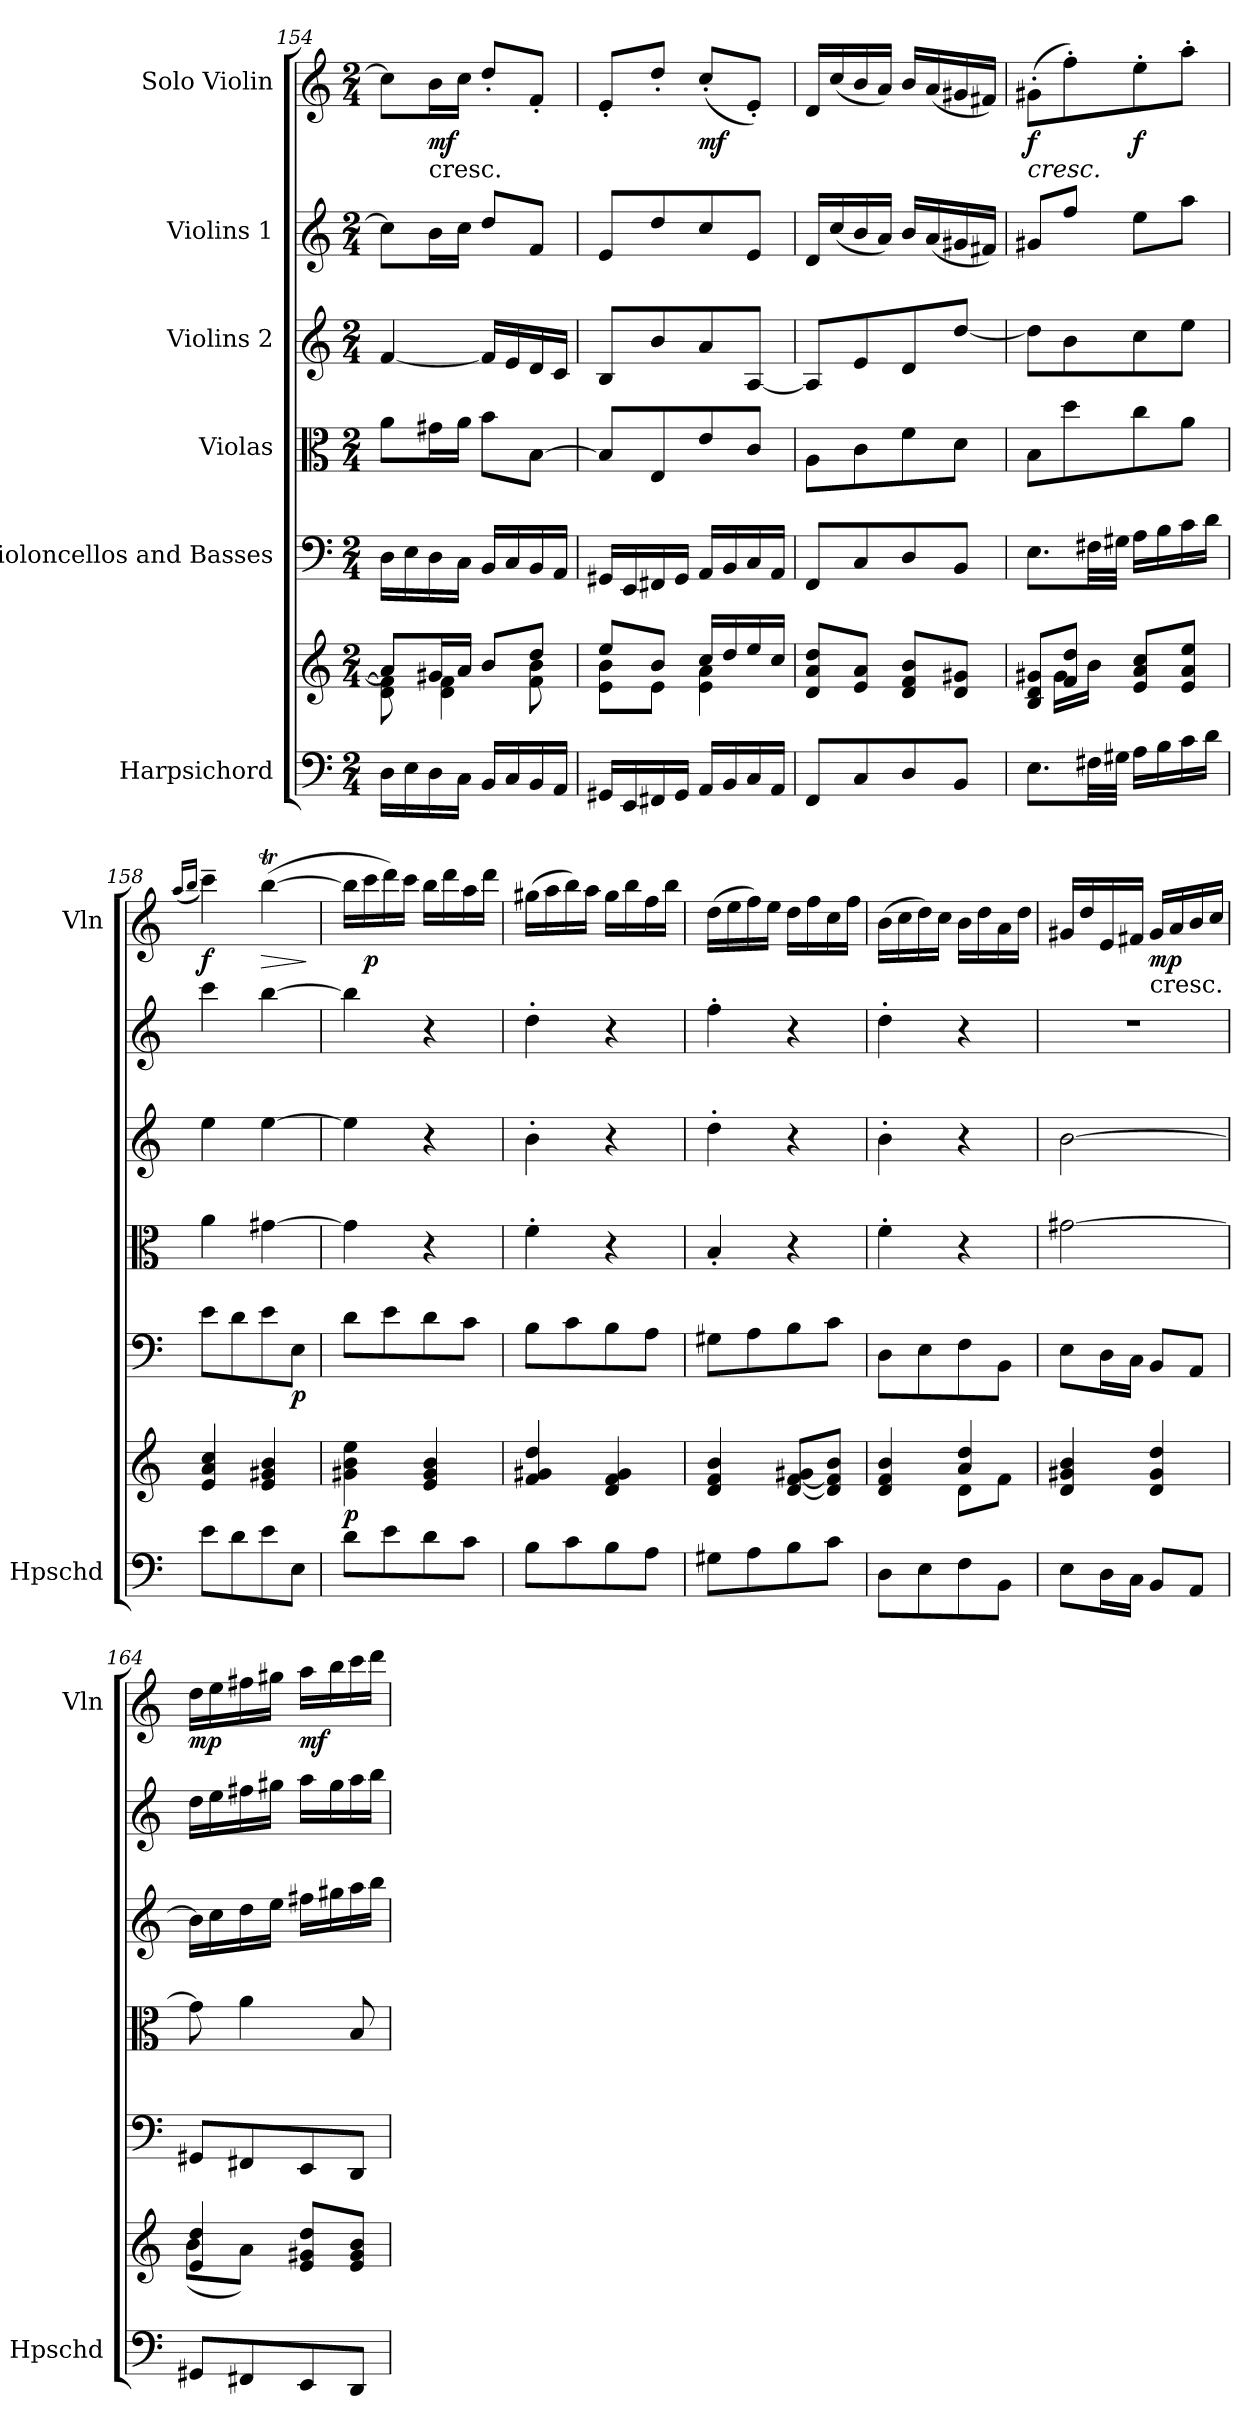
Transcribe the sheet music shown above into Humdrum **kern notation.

**kern	**kern	**dynam	**kern	**dynam	**kern	**kern	**kern	**kern	**dynam
*part6	*part6	*part6	*part5	*part5	*part4	*part3	*part2	*part1	*part1
*staff7	*staff6	*staff6/7	*staff5	*staff5	*staff4	*staff3	*staff2	*staff1	*staff1
*I"Harpsichord	*	*	*I"Violoncellos  and Basses	*	*I"Violas	*I"Violins 2	*I"Violins 1	*I"Solo Violin	*
*I'Hpschd	*	*	*	*	*	*	*	*I'Vln	*
*clefF4	*clefG2	*	*clefF4	*	*clefC3	*clefG2	*clefG2	*clefG2	*
*k[]	*k[]	*	*k[]	*	*k[]	*k[]	*k[]	*k[]	*
*C:	*C:	*	*C:	*	*C:	*C:	*C:	*C:	*
*M2/4	*M2/4	*	*M2/4	*	*M2/4	*M2/4	*M2/4	*M2/4	*
=154	=154	=154	=154	=154	=154	=154	=154	=154	=154
*	*^	*	*	*	*	*	*	*	*
16D\LL	8a/L]	8d\ 8f\]	.	16D\LL	.	8a\L	[4f/	8cc\L]	8cc\L]	.
16E\	.	.	.	16E\	.	.	.	.	.	.
!	!	!	!	!	!	!	!	!	!LO:TX:b:t=cresc.	!
!	!	!	!	!	!	!	!	!	!	!LO:DY:b
16D\	16g#X/L	4d\ 4f\	.	16D\	.	16g#X\L	.	16b\L	16b\L	mf
16C\JJ	16a/JJ	.	.	16C\JJ	.	16a\JJ	.	16cc\JJ	16cc\JJ	.
16BB/LL	8b/L	.	.	16BB/LL	.	8b\L	16f/LL]	8dd/L	8dd'/L	.
16C/	.	.	.	16C/	.	.	16e/	.	.	.
16BB/	8dd/J	8f\ 8b\	.	16BB/	.	[8B\J	16d/	8f/J	8f'/J	.
16AA/JJ	.	.	.	16AA/JJ	.	.	16c/JJ	.	.	.
=155	=155	=155	=155	=155	=155	=155	=155	=155	=155	=155
16GG#X/LL	8ee/L	8e\ 8b\L	.	16GG#X/LL	.	8B/L]	8B/L	8e/L	8e'/L	.
16EE/	.	.	.	16EE/	.	.	.	.	.	.
16FF#X/	8b/J	8e\J	.	16FF#X/	.	8E/	8b/	8dd/	8dd'/J	.
16GG#/JJ	.	.	.	16GG#/JJ	.	.	.	.	.	.
!	!	!	!	!	!	!	!	!	!	!LO:DY:b
16AA/LL	16cc/LL	4e\ 4a\	.	16AA/LL	.	8e/	8a/	8cc/	(8cc'/L	mf
16BB/	16dd/	.	.	16BB/	.	.	.	.	.	.
16C/	16ee/	.	.	16C/	.	8c/J	[8A/J	8e/J	8e'/J)	.
16AA/JJ	16cc/JJ	.	.	16AA/JJ	.	.	.	.	.	.
*	*v	*v	*	*	*	*	*	*	*	*
!!LO:PB:g=z
=156	=156	=156	=156	=156	=156	=156	=156	=156	=156
8FF/L	8d/ 8a/ 8dd/L	.	8FF/L	.	8A\L	8A/L]	16d/LL	16d/LL	.
.	.	.	.	.	.	.	(16cc/	(16cc/	.
8C/	8e/ 8a/J	.	8C/	.	8c\	8e/	16b/	16b/	.
.	.	.	.	.	.	.	16a/JJ)	16a/JJ)	.
8D/	8d/ 8f/ 8b/L	.	8D/	.	8f\	8d/	16b/LL	16b/LL	.
.	.	.	.	.	.	.	(16a/	(16a/	.
8BB/J	8d/ 8g#X/J	.	8BB/J	.	8d\J	[8dd/J	16g#X/	16g#X/	.
.	.	.	.	.	.	.	16f#X/JJ)	16f#X/JJ)	.
=157	=157	=157	=157	=157	=157	=157	=157	=157	=157
*	*^	*	*	*	*	*	*	*	*
!	!	!	!	!	!	!	!	!	!	!LO:HP:b
!	!	!	!	!	!	!	!	!	!	!LO:DY:n=1:b
8.E\L	8B/ 8d/ 8g#X/L	8ryy	.	8.E\L	.	8B\L	8dd\L]	8g#X/L	(8g#X'\L	< f
.	8f/ 8dd/J	16g#\LL	.	.	.	8dd\	8b\	8ff/J	8ff'\)	.
32F#X\LL	.	16b\JJ	.	32F#X\LL	.	.	.	.	.	.
32G#X\JJJ	.	.	.	32G#X\JJJ	.	.	.	.	.	.
!	!	!	!	!	!	!	!	!	!	!LO:DY:n=2:b
16A\LL	8e/ 8a/ 8cc/L	4ryy	.	16A\LL	.	8cc\	8cc\	8ee\L	8ee'\	f
16B\	.	.	.	16B\	.	.	.	.	.	.
16c\	8e/ 8a/ 8ee/J	.	.	16c\	.	8a\J	8ee\J	8aa\J	8aa'\J	.
16d\JJ	.	.	.	16d\JJ	.	.	.	.	.	.
*	*v	*v	*	*	*	*	*	*	*	*
.	.	.	.	.	.	.	.	.	[
!!LO:PB:g=z
=158	=158	=158	=158	=158	=158	=158	=158	=158	=158
.	.	.	.	.	.	.	.	(16qaa/LL	.
.	.	.	.	.	.	.	.	16qbb/JJ	.
!	!	!	!	!	!	!	!	!	!LO:DY:b
8e\L	4e/ 4a/ 4cc/	.	8e\L	.	4a\	4ee\	4ccc\	4ccc~\)	f
8d\	.	.	8d\	.	.	.	.	.	.
!	!	!	!	!	!	!	!	!	!LO:HP:b
8e\	4e/ 4g#X/ 4b/	.	8e\	.	[4g#X\	[4ee\	[4bb\	([4bbt\	>
!	!	!	!	!LO:DY:b	!	!	!	!	!
8E\J	.	.	8E\J	p	.	.	.	.	.
.	.	.	.	.	.	.	.	.	]
=159	=159	=159	=159	=159	=159	=159	=159	=159	=159
!	!	!LO:DY:b	!	!	!	!	!	!	!
8d\L	4g#X\ 4b\ 4ee\	p	8d\L	.	4g#\]	4ee\]	4bb\]	16bb\LL]	.
!	!	!	!	!	!	!	!	!	!LO:DY:b
.	.	.	.	.	.	.	.	16ccc\	p
8e\	.	.	8e\	.	.	.	.	16ddd\)	.
.	.	.	.	.	.	.	.	16ccc\JJ	.
8d\	4e/ 4g#/ 4b/	.	8d\	.	4r	4r	4r	16bb\LL	.
.	.	.	.	.	.	.	.	16ddd\	.
8c\J	.	.	8c\J	.	.	.	.	16aa\	.
.	.	.	.	.	.	.	.	16ddd\JJ	.
!!LO:PB:g=z
=160	=160	=160	=160	=160	=160	=160	=160	=160	=160
8B\L	4f/ 4g#X/ 4dd/	.	8B\L	.	4f'\	4b'\	4dd'\	(16gg#X\LL	.
.	.	.	.	.	.	.	.	16aa\	.
8c\	.	.	8c\	.	.	.	.	16bb\)	.
.	.	.	.	.	.	.	.	16aa\JJ	.
8B\	4d/ 4f/ 4g#/	.	8B\	.	4r	4r	4r	16gg#\LL	.
.	.	.	.	.	.	.	.	16bb\	.
8A\J	.	.	8A\J	.	.	.	.	16ff\	.
.	.	.	.	.	.	.	.	16bb\JJ	.
=161	=161	=161	=161	=161	=161	=161	=161	=161	=161
8G#X\L	4d/ 4f/ 4b/	.	8G#X\L	.	4B'/	4dd'\	4ff'\	(16dd\LL	.
.	.	.	.	.	.	.	.	16ee\	.
8A\	.	.	8A\	.	.	.	.	16ff\)	.
.	.	.	.	.	.	.	.	16ee\JJ	.
8B\	[8d/ [8f/ 8g#X/L	.	8B\	.	4r	4r	4r	16dd\LL	.
.	.	.	.	.	.	.	.	16ff\	.
8c\J	8d/] 8f/] 8b/J	.	8c\J	.	.	.	.	16cc\	.
.	.	.	.	.	.	.	.	16ff\JJ	.
=162	=162	=162	=162	=162	=162	=162	=162	=162	=162
*	*^	*	*	*	*	*	*	*	*
8D\L	4d/ 4f/ 4b/	4ryy	.	8D\L	.	4f'\	4b'\	4dd'\	(16b\LL	.
.	.	.	.	.	.	.	.	.	16cc\	.
8E\	.	.	.	8E\	.	.	.	.	16dd\)	.
.	.	.	.	.	.	.	.	.	16cc\JJ	.
8F\	4a/ 4dd/	8d\L	.	8F\	.	4r	4r	4r	16b\LL	.
.	.	.	.	.	.	.	.	.	16dd\	.
8BB\J	.	8f\J	.	8BB\J	.	.	.	.	16a\	.
.	.	.	.	.	.	.	.	.	16dd\JJ	.
*	*v	*v	*	*	*	*	*	*	*	*
=163	=163	=163	=163	=163	=163	=163	=163	=163	=163
8E\L	4d/ 4g#X/ 4b/	.	8E\L	.	[2g#X\	[2b\	2r	16g#X/LL	.
.	.	.	.	.	.	.	.	16dd/	.
16D\L	.	.	16D\L	.	.	.	.	16e/	.
16C\JJ	.	.	16C\JJ	.	.	.	.	16f#X/JJ	.
!	!	!	!	!	!	!	!	!LO:TX:b:t=cresc.	!
!	!	!	!	!	!	!	!	!	!LO:DY:b
8BB/L	4d/ 4g#/ 4dd/	.	8BB/L	.	.	.	.	16g#/LL	mp
.	.	.	.	.	.	.	.	16a/	.
8AA/J	.	.	8AA/J	.	.	.	.	16b/	.
.	.	.	.	.	.	.	.	16cc/JJ	.
=164	=164	=164	=164	=164	=164	=164	=164	=164	=164
*	*^	*	*	*	*	*	*	*	*
!	!	!	!	!	!	!	!	!	!	!LO:DY:b
8GG#X/L	4e/ 4dd/	(8b\L	.	8GG#X/L	.	8g#\]	16b\LL]	16dd\LL	16dd\LL	mp
.	.	.	.	.	.	.	16cc\	16ee\	16ee\	.
8FF#X/	.	8a\J)	.	8FF#X/	.	4a\	16dd\	16ff#X\	16ff#X\	.
.	.	.	.	.	.	.	16ee\JJ	16gg#X\JJ	16gg#X\JJ	.
!	!	!	!	!	!	!	!	!	!	!LO:DY:b
8EE/	8e/ 8g#X/ 8dd/L	4ryy	.	8EE/	.	.	16ff#X\LL	16aa\LL	16aa\LL	mf
.	.	.	.	.	.	.	16gg#X\	16gg#\	16bb\	.
8DD/J	8e/ 8g#/ 8b/J	.	.	8DD/J	.	8B/	16aa\	16aa\	16ccc\	.
.	.	.	.	.	.	.	16bb\JJ	16bb\JJ	16ddd\JJ	.
*	*v	*v	*	*	*	*	*	*	*	*
=	=	=	=	=	=	=	=	=	=
*-	*-	*-	*-	*-	*-	*-	*-	*-	*-
